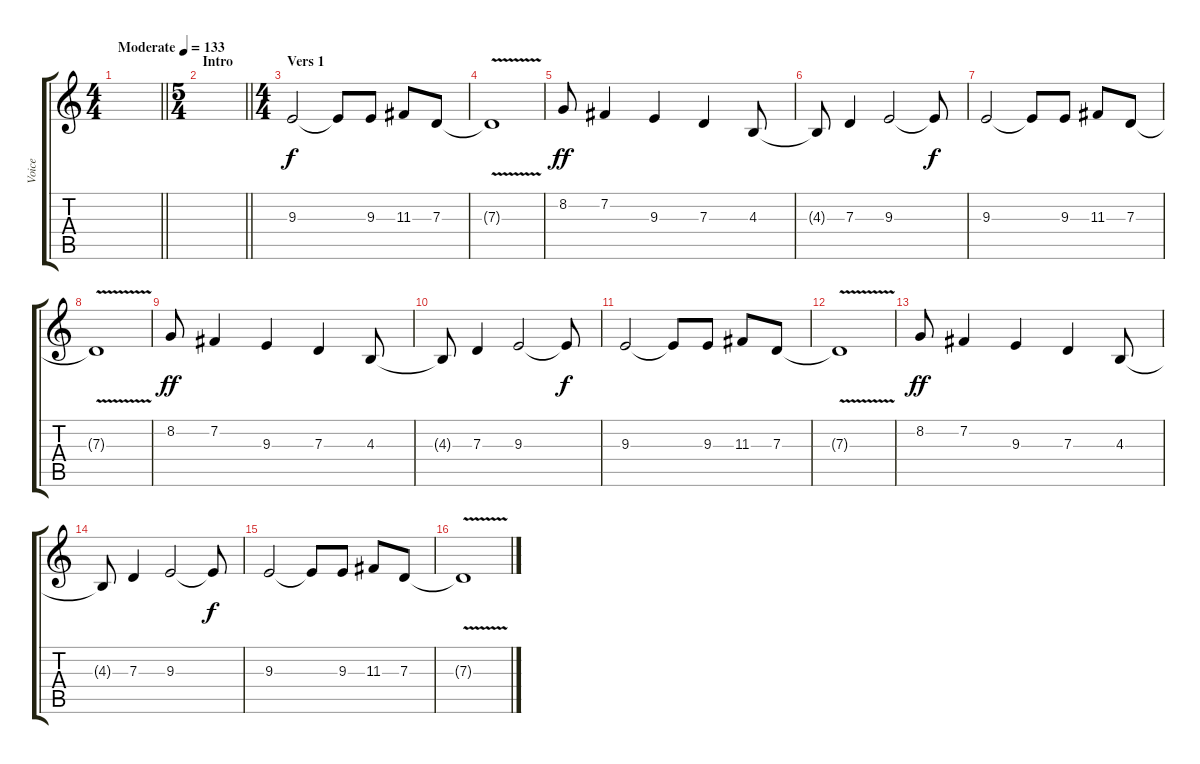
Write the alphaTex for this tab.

\track ("Voice" "Voice") {instrument sopranosax}
\staff {score tabs}
\tuning (E4 B3 G3 D3 A2 E2) {hide}
\ts (4 4)
\tempo (133 "Moderate")
\clef g2
\barLineRight lightlight
\ks c
|
\ts (5 4)
\section ("" "Intro")
\barLineRight lightlight
|
\ts (4 4)
\section ("" "Vers 1")
9.3.2 9.3{t}.8 9.3.8 11.3.8 7.3.8 |
7.3{v t}.1 |
8.2.8{dy ff} 7.2.4 9.3.4 7.3.4 4.3.8 |
4.3{t}.8 7.3.4 9.3.2 9.3{t}.8{dy f} |
9.3.2 9.3{t}.8 9.3.8 11.3.8 7.3.8 |
7.3{v t}.1 |
8.2.8{dy ff} 7.2.4 9.3.4 7.3.4 4.3.8 |
4.3{t}.8 7.3.4 9.3.2 9.3{t}.8{dy f} |
9.3.2 9.3{t}.8 9.3.8 11.3.8 7.3.8 |
7.3{v t}.1 |
8.2.8{dy ff} 7.2.4 9.3.4 7.3.4 4.3.8 |
4.3{t}.8 7.3.4 9.3.2 9.3{t}.8{dy f} |
9.3.2 9.3{t}.8 9.3.8 11.3.8 7.3.8 |
7.3{v t}.1
